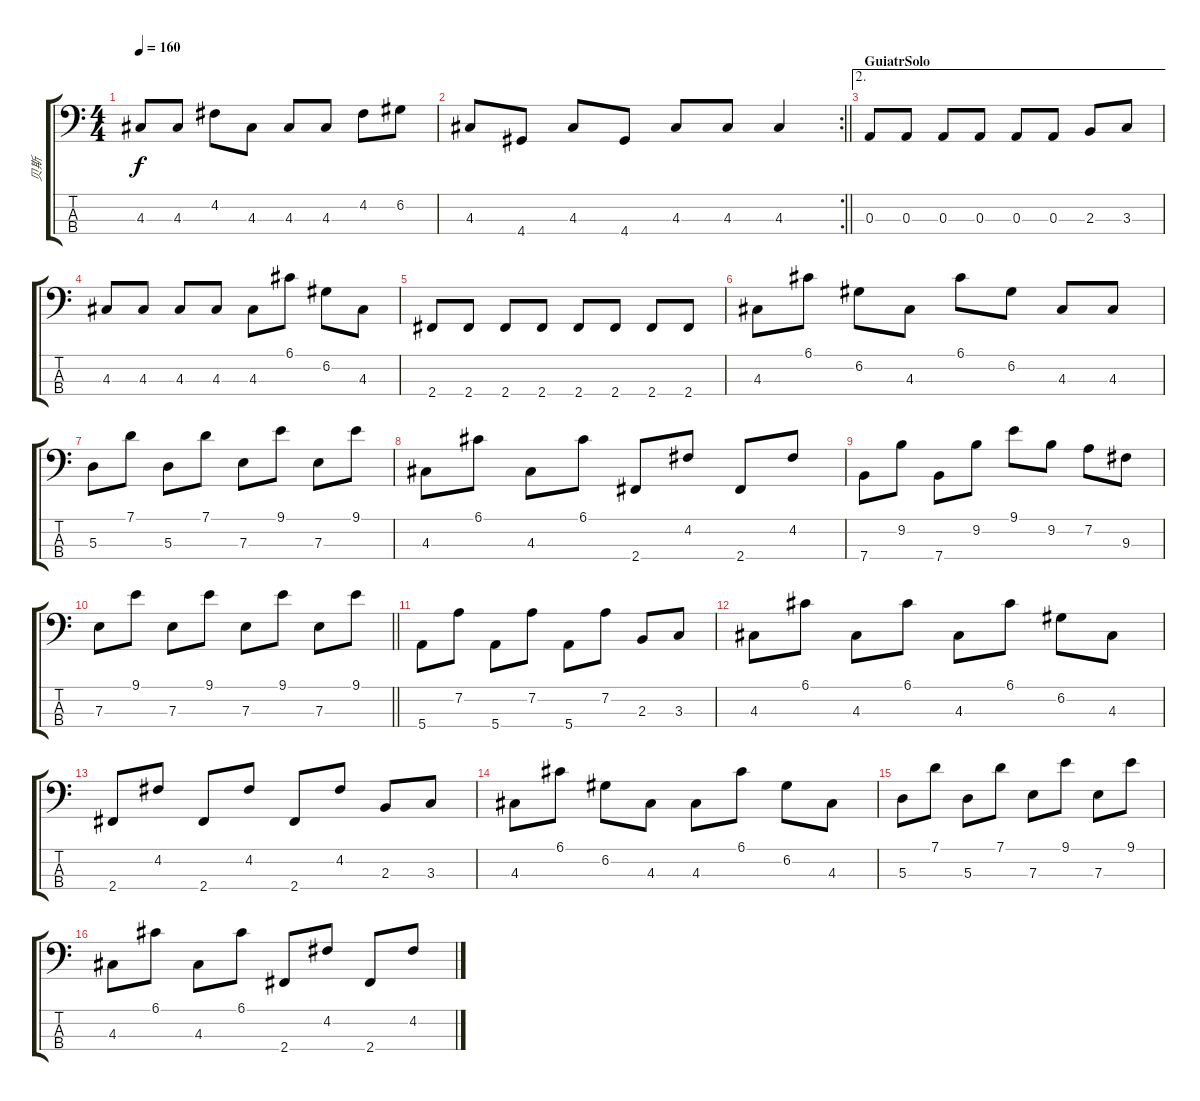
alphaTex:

\track ("贝斯" "贝斯") {instrument electricbassfinger}
\staff {score tabs}
\tuning (G2 D2 A1 E1) {hide}
\ts (4 4)
\tempo 160
\clef f4
\ks c
4.3.8{dy f} 4.3.8 4.2.8 4.3.8 4.3.8 4.3.8 4.2.8 6.2.8 |
\rc 2
\barLineRight lightlight
4.3.8 4.4.8 4.3.8 4.4.8 4.3.8 4.3.8 4.3.4 |
\ae 2
\section ("" "GuiatrSolo")
0.3.8 0.3.8 0.3.8 0.3.8 0.3.8 0.3.8 2.3.8 3.3.8 |
4.3.8 4.3.8 4.3.8 4.3.8 4.3.8 6.1.8 6.2.8 4.3.8 |
2.4.8 2.4.8 2.4.8 2.4.8 2.4.8 2.4.8 2.4.8 2.4.8 |
4.3.8 6.1.8 6.2.8 4.3.8 6.1.8 6.2.8 4.3.8 4.3.8 |
5.3.8 7.1.8 5.3.8 7.1.8 7.3.8 9.1.8 7.3.8 9.1.8 |
4.3.8 6.1.8 4.3.8 6.1.8 2.4.8 4.2.8 2.4.8 4.2.8 |
7.4.8 9.2.8 7.4.8 9.2.8 9.1.8 9.2.8 7.2.8 9.3.8 |
\barLineRight lightlight
7.3.8 9.1.8 7.3.8 9.1.8 7.3.8 9.1.8 7.3.8 9.1.8 |
5.4.8 7.2.8 5.4.8 7.2.8 5.4.8 7.2.8 2.3.8 3.3.8 |
4.3.8 6.1.8 4.3.8 6.1.8 4.3.8 6.1.8 6.2.8 4.3.8 |
2.4.8 4.2.8 2.4.8 4.2.8 2.4.8 4.2.8 2.3.8 3.3.8 |
4.3.8 6.1.8 6.2.8 4.3.8 4.3.8 6.1.8 6.2.8 4.3.8 |
5.3.8 7.1.8 5.3.8 7.1.8 7.3.8 9.1.8 7.3.8 9.1.8 |
4.3.8 6.1.8 4.3.8 6.1.8 2.4.8 4.2.8 2.4.8 4.2.8
